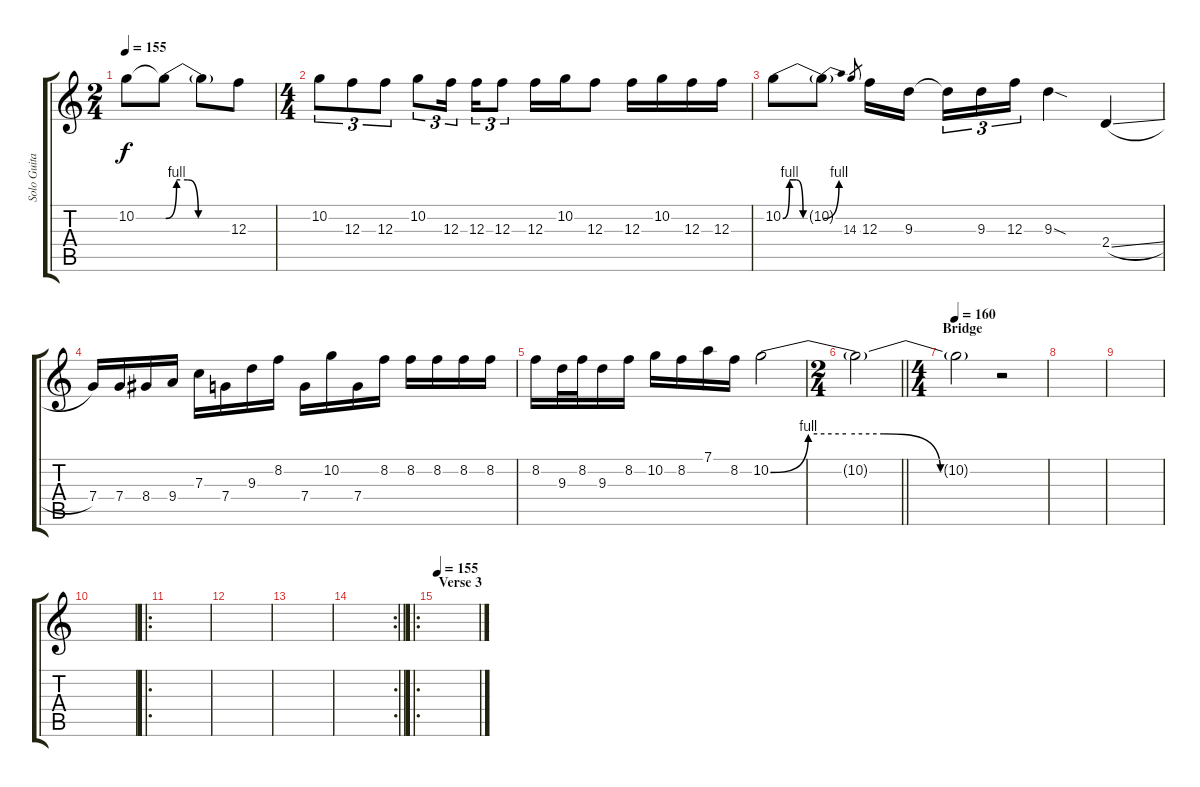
\track ("Solo Guitar" "Solo Guita") {instrument distortionguitar}
\staff {score tabs}
\tuning (D4 A3 F3 C3 G2 D2) {hide}
\ts (2 4)
\tempo 155
\clef g2
\ks c
10.2{t}.8{dy f} 10.2{be (custom 0 0 10 4 20 4 30 0 60 0) t}.8 10.2{t}.8 12.3.8 |
\ts (4 4)
10.2.8{tu (3 2)} 12.3.8{tu (3 2)} 12.3.8{tu (3 2)} 10.2.8{tu (3 2)} 12.3.16{tu (3 2) beam splitsecondary} 12.3.16{tu (3 2)} 12.3.8{tu (3 2)} 12.3.16 10.2.16 12.3.8 12.3.16 10.2.16 12.3.16 12.3.16 |
10.2{be (custom 0 0 10 4 20 4 30 0 60 0)}.8 10.2{be (bend 0 0 60 4) t}.8 14.3.8{gr} 12.3.16 9.3.16{beam splitsecondary} 9.3{t}.16{tu (3 2)} 9.3.16{tu (3 2)} 12.3.16{tu (3 2)} 9.3{sod}.4 2.4{sl}.4 |
7.4.16 7.4.16 8.4.16 9.4.16 7.3.16 7.4.16 9.3.16 8.2.16 7.4.16 10.2.16 7.4.16 8.2.16 8.2.16 8.2.16 8.2.16 8.2.16 |
8.2.16 9.3.32 8.2.32 9.3.16 8.2.16 10.2.16 8.2.16 7.1.16 8.2.16 10.2{be (custom 0 0 10 4 20 4 30 4 45 0 60 0)}.2 |
\ts (2 4)
\barLineRight lightlight
10.2{t}.2 |
\ts (4 4)
\section ("" "Bridge")
\tempo 160
10.2{t}.2 r.2 |
|
|
|
\ro
|
|
|
\rc 2
\barLineRight lightlight
|
\ro
\section ("" "Verse 3")
\tempo 155
